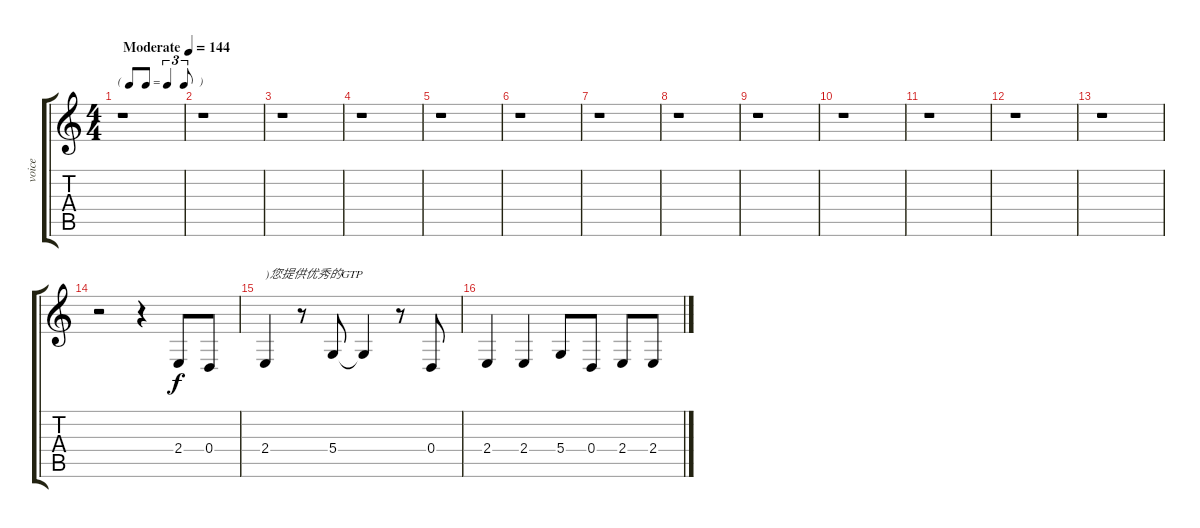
\track ("voice" "voice") {instrument pad3polysynth}
\staff {score tabs}
\tuning (E4 B3 G3 D3 A2 E2) {hide}
\ts (4 4)
\tf triplet8th
\tempo (144 "Moderate")
\clef g2
\ks c
r.1{dy f instrument pad3polysynth} |
r.1 |
r.1 |
r.1 |
r.1 |
r.1 |
r.1 |
r.1 |
r.1 |
r.1 |
r.1 |
r.1 |
r.1 |
r.2 r.4 2.4.8 0.4.8 |
2.4.4{txt ")您提供优秀的GTP"} r.8 5.4.8 5.4{t}.4 r.8 0.4.8 |
2.4.4 2.4.4 5.4.8 0.4.8 2.4.8 2.4.8
